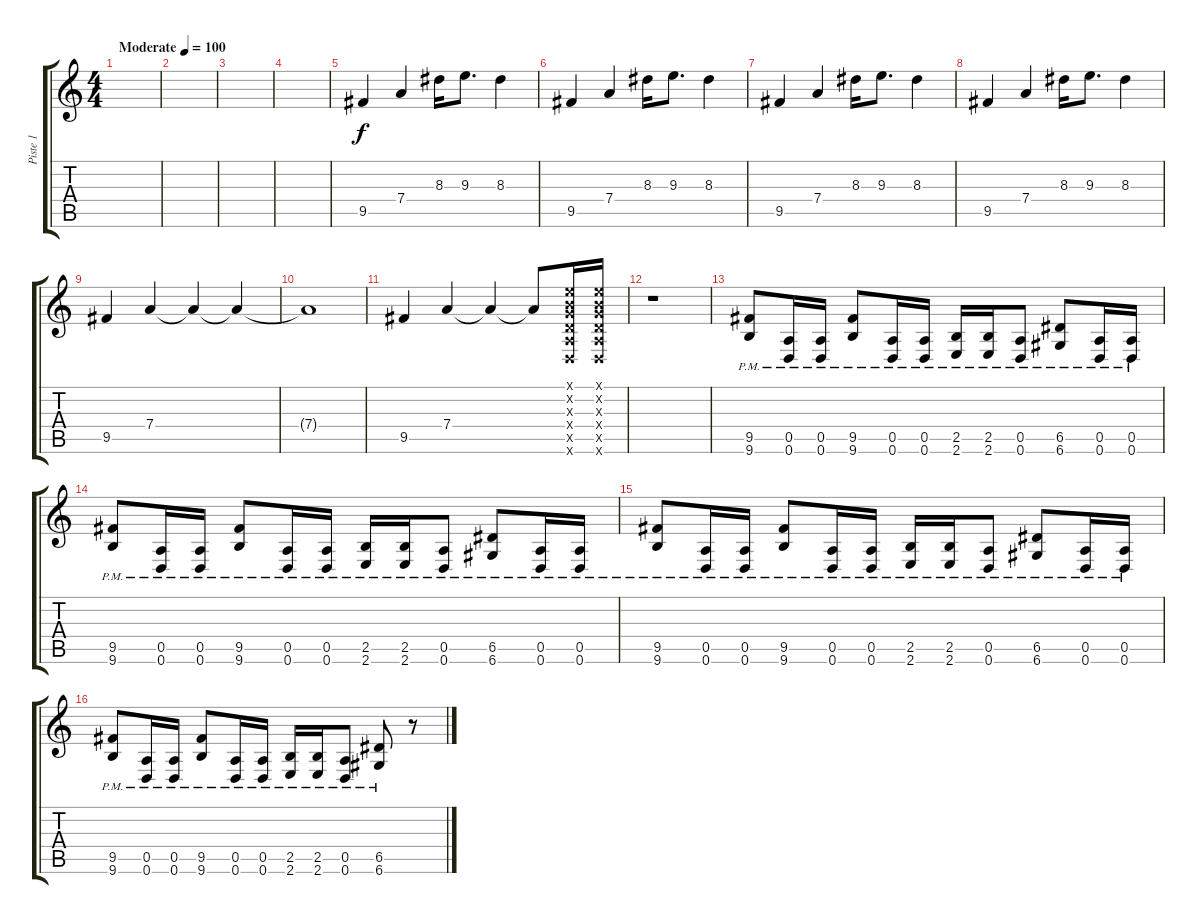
\track ("Piste 1" "Piste 1") {instrument overdrivenguitar}
\staff {score tabs}
\tuning (E4 B3 G3 D3 A2 D2) {hide}
\ts (4 4)
\tempo (100 "Moderate")
\clef g2
\ks c
|
|
|
|
9.5.4 7.4.4 8.3.16 9.3.8{d} 8.3.4 |
9.5.4 7.4.4 8.3.16 9.3.8{d} 8.3.4 |
9.5.4 7.4.4 8.3.16 9.3.8{d} 8.3.4 |
9.5.4 7.4.4 8.3.16 9.3.8{d} 8.3.4 |
9.5.4 7.4.4 7.4{t}.4 7.4{t}.4 |
7.4{t}.1 |
9.5.4 7.4.4 7.4{t}.4 7.4{t}.8 (0.1{x} 0.2{x} 0.3{x} 0.4{x} 0.5{x} 0.6{x}).16 (0.1{x} 0.2{x} 0.3{x} 0.4{x} 0.5{x} 0.6{x}).16 |
r.1 |
(9.5{pm} 9.6{pm}).8 (0.5{pm} 0.6{pm}).16 (0.5{pm} 0.6{pm}).16 (9.5{pm} 9.6{pm}).8 (0.5{pm} 0.6{pm}).16 (0.5{pm} 0.6{pm}).16 (2.5{pm} 2.6{pm}).16 (2.5{pm} 2.6{pm}).16 (0.5{pm} 0.6{pm}).8 (6.5{pm} 6.6{pm}).8 (0.5{pm} 0.6{pm}).16 (0.5{pm} 0.6{pm}).16 |
(9.5{pm} 9.6{pm}).8 (0.5{pm} 0.6{pm}).16 (0.5{pm} 0.6{pm}).16 (9.5{pm} 9.6{pm}).8 (0.5{pm} 0.6{pm}).16 (0.5{pm} 0.6{pm}).16 (2.5{pm} 2.6{pm}).16 (2.5{pm} 2.6{pm}).16 (0.5{pm} 0.6{pm}).8 (6.5{pm} 6.6{pm}).8 (0.5{pm} 0.6{pm}).16 (0.5{pm} 0.6{pm}).16 |
(9.5{pm} 9.6{pm}).8 (0.5{pm} 0.6{pm}).16 (0.5{pm} 0.6{pm}).16 (9.5{pm} 9.6{pm}).8 (0.5{pm} 0.6{pm}).16 (0.5{pm} 0.6{pm}).16 (2.5{pm} 2.6{pm}).16 (2.5{pm} 2.6{pm}).16 (0.5{pm} 0.6{pm}).8 (6.5{pm} 6.6{pm}).8 (0.5{pm} 0.6{pm}).16 (0.5{pm} 0.6{pm}).16 |
(9.5{pm} 9.6{pm}).8 (0.5{pm} 0.6{pm}).16 (0.5{pm} 0.6{pm}).16 (9.5{pm} 9.6{pm}).8 (0.5{pm} 0.6{pm}).16 (0.5{pm} 0.6{pm}).16 (2.5{pm} 2.6{pm}).16 (2.5{pm} 2.6{pm}).16 (0.5{pm} 0.6{pm}).8 (6.5{pm} 6.6{pm}).8 r.8
